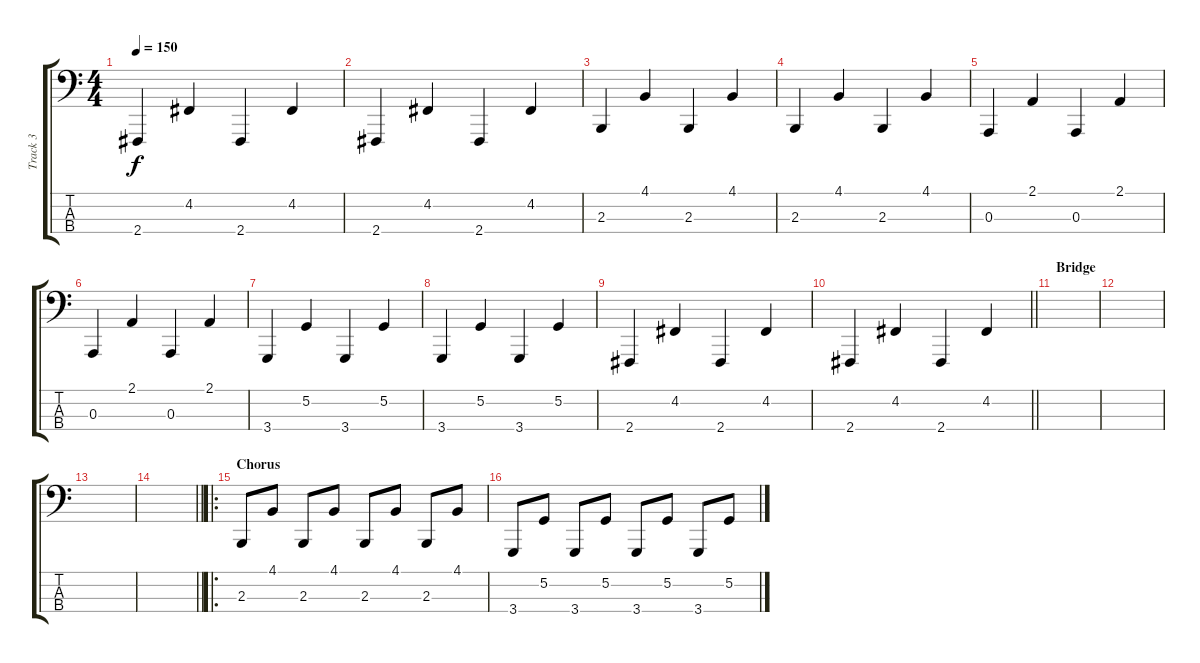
\track ("Track 3" "Track 3") {instrument lead2sawtooth}
\staff {score tabs}
\tuning (G2 D2 A1 E1) {hide}
\ts (4 4)
\tempo 150
\clef f4
\ks c
2.4.4{dy f} 4.2.4 2.4.4 4.2.4 |
2.4.4 4.2.4 2.4.4 4.2.4 |
2.3.4 4.1.4 2.3.4 4.1.4 |
2.3.4 4.1.4 2.3.4 4.1.4 |
0.3.4 2.1.4 0.3.4 2.1.4 |
0.3.4 2.1.4 0.3.4 2.1.4 |
3.4.4 5.2.4 3.4.4 5.2.4 |
3.4.4 5.2.4 3.4.4 5.2.4 |
2.4.4 4.2.4 2.4.4 4.2.4 |
\barLineRight lightlight
2.4.4 4.2.4 2.4.4 4.2.4 |
\section ("" "Bridge")
|
|
|
\barLineRight lightlight
|
\ro
\section ("" "Chorus")
2.3.8 4.1.8 2.3.8 4.1.8 2.3.8 4.1.8 2.3.8 4.1.8 |
3.4.8 5.2.8 3.4.8 5.2.8 3.4.8 5.2.8 3.4.8 5.2.8
